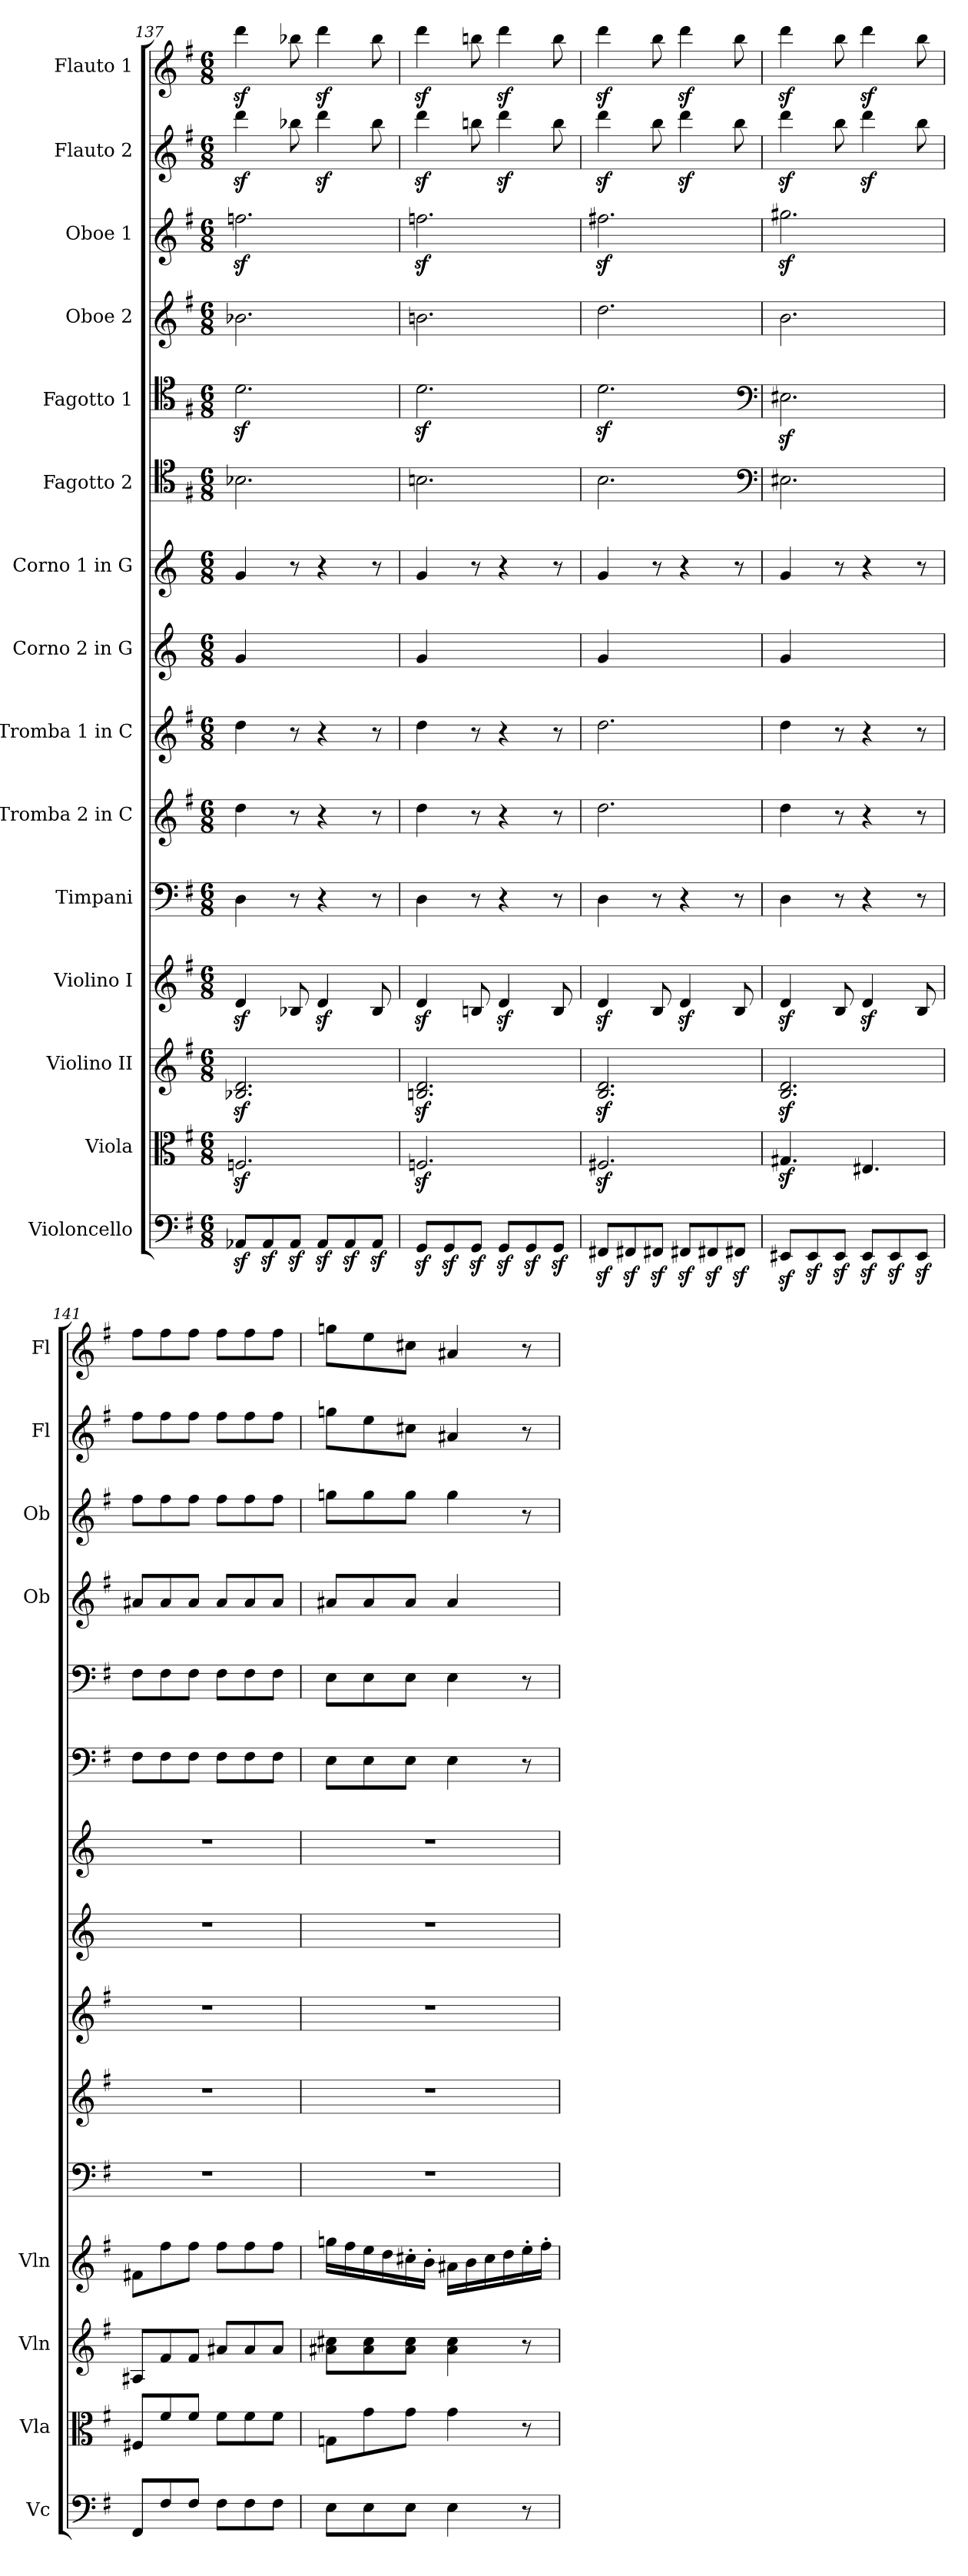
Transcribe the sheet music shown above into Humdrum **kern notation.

**kern	**kern	**kern	**kern	**kern	**kern	**kern	**kern	**kern	**kern	**kern	**kern	**kern	**kern	**kern
*part15	*part14	*part13	*part12	*part11	*part10	*part9	*part8	*part7	*part6	*part5	*part4	*part3	*part2	*part1
*staff15	*staff14	*staff13	*staff12	*staff11	*staff10	*staff9	*staff8	*staff7	*staff6	*staff5	*staff4	*staff3	*staff2	*staff1
*I"Violoncello	*I"Viola	*I"Violino II	*I"Violino I	*I"Timpani	*I"Tromba 2 in C	*I"Tromba 1 in C	*I"Corno 2 in G	*I"Corno 1 in G	*I"Fagotto 2	*I"Fagotto 1	*I"Oboe 2	*I"Oboe 1	*I"Flauto 2	*I"Flauto 1
*I'Vc	*I'Vla	*I'Vln	*I'Vln	*	*	*	*	*	*	*	*I'Ob	*I'Ob	*I'Fl	*I'Fl
*clefF4	*clefC3	*clefG2	*clefG2	*clefF4	*clefG2	*clefG2	*clefG2	*clefG2	*clefC4	*clefC4	*clefG2	*clefG2	*clefG2	*clefG2
*	*	*	*	*	*ITrd1c2	*ITrd1c2	*ITrd-4c-7	*ITrd-4c-7	*	*	*	*	*	*
*k[f#]	*k[f#]	*k[f#]	*k[f#]	*k[f#]	*k[b-]	*k[b-]	*k[f#]	*k[f#]	*k[f#]	*k[f#]	*k[f#]	*k[f#]	*k[f#]	*k[f#]
*G:	*G:	*G:	*G:	*G:	*F:	*F:	*G:	*G:	*G:	*G:	*G:	*G:	*G:	*G:
*M6/8	*M6/8	*M6/8	*M6/8	*M6/8	*M6/8	*M6/8	*M6/8	*M6/8	*M6/8	*M6/8	*M6/8	*M6/8	*M6/8	*M6/8
=137	=137	=137	=137	=137	=137	=137	=137	=137	=137	=137	=137	=137	=137	=137
8AA-Xz/L	2.Fnz	2.B-Xz 2.dz	4dz	4D	4cc	4cc	4dd	4dd	2.B-X	2.dz	2.b-X	2.ffnz	4dddz	4dddz
8AA-z/	.	.	.	.	.	.	.	.	.	.	.	.	.	.
8AA-z/J	.	.	8B-X	8r	8r	8r	8ryy	8r	.	.	.	.	8bb-X	8bb-X
8AA-z/L	.	.	4dz	4r	4r	4r	4ryy	4r	.	.	.	.	4dddz	4dddz
8AA-z/	.	.	.	.	.	.	.	.	.	.	.	.	.	.
8AA-z/J	.	.	8B-	8r	8r	8r	8ryy	8r	.	.	.	.	8bb-	8bb-
=138	=138	=138	=138	=138	=138	=138	=138	=138	=138	=138	=138	=138	=138	=138
8GGz/L	2.Fnz	2.Bnz 2.dz	4dz	4D	4cc	4cc	4dd	4dd	2.Bn	2.dz	2.bn	2.ffnz	4dddz	4dddz
8GGz/	.	.	.	.	.	.	.	.	.	.	.	.	.	.
8GGz/J	.	.	8Bn	8r	8r	8r	8ryy	8r	.	.	.	.	8bbn	8bbn
8GGz/L	.	.	4dz	4r	4r	4r	4ryy	4r	.	.	.	.	4dddz	4dddz
8GGz/	.	.	.	.	.	.	.	.	.	.	.	.	.	.
8GGz/J	.	.	8B	8r	8r	8r	8ryy	8r	.	.	.	.	8bb	8bb
=139	=139	=139	=139	=139	=139	=139	=139	=139	=139	=139	=139	=139	=139	=139
8FF#Xz/L	2.F#Xz	2.Bz 2.dz	4dz	4D	2.cc	2.cc	4dd	4dd	2.B	2.dz	2.dd	2.ff#Xz	4dddz	4dddz
8FF#Xz/	.	.	.	.	.	.	.	.	.	.	.	.	.	.
8FF#Xz/J	.	.	8B	8r	.	.	8ryy	8r	.	.	.	.	8bb	8bb
8FF#Xz/L	.	.	4dz	4r	.	.	4ryy	4r	.	.	.	.	4dddz	4dddz
8FF#Xz/	.	.	.	.	.	.	.	.	.	.	.	.	.	.
8FF#Xz/J	.	.	8B	8r	.	.	8ryy	8r	.	.	.	.	8bb	8bb
*	*	*	*	*	*	*	*	*	*clefF4	*clefF4	*	*	*	*
=140	=140	=140	=140	=140	=140	=140	=140	=140	=140	=140	=140	=140	=140	=140
8EE#Xz/L	4.G#Xz	2.Bz 2.dz	4dz	4D	4cc	4cc	4dd	4dd	2.E#X	2.E#Xz	2.b	2.gg#Xz	4dddz	4dddz
8EE#z/	.	.	.	.	.	.	.	.	.	.	.	.	.	.
8EE#z/J	.	.	8B	8r	8r	8r	8ryy	8r	.	.	.	.	8bb	8bb
8EE#z/L	4.E#X	.	4dz	4r	4r	4r	4ryy	4r	.	.	.	.	4dddz	4dddz
8EE#z/	.	.	.	.	.	.	.	.	.	.	.	.	.	.
8EE#z/J	.	.	8B	8r	8r	8r	8ryy	8r	.	.	.	.	8bb	8bb
=141	=141	=141	=141	=141	=141	=141	=141	=141	=141	=141	=141	=141	=141	=141
8FF#/L	8F#X/L	8A#X/L	8f#X\L	2.r	2.r	2.r	2.r	2.r	8F#\L	8F#\L	8a#X/L	8ff#\L	8ff#\L	8ff#\L
8F#/	8f#/	8f#/	8ff#\	.	.	.	.	.	8F#\	8F#\	8a#/	8ff#\	8ff#\	8ff#\
8F#/J	8f#/J	8f#/J	8ff#\J	.	.	.	.	.	8F#\J	8F#\J	8a#/J	8ff#\J	8ff#\J	8ff#\J
8F#\L	8f#\L	8a#X/L	8ff#\L	.	.	.	.	.	8F#\L	8F#\L	8a#/L	8ff#\L	8ff#\L	8ff#\L
8F#\	8f#\	8a#/	8ff#\	.	.	.	.	.	8F#\	8F#\	8a#/	8ff#\	8ff#\	8ff#\
8F#\J	8f#\J	8a#/J	8ff#\J	.	.	.	.	.	8F#\J	8F#\J	8a#/J	8ff#\J	8ff#\J	8ff#\J
=142	=142	=142	=142	=142	=142	=142	=142	=142	=142	=142	=142	=142	=142	=142
8E\L	8Gn\L	8a#X\ 8cc#X\L	16ggn\LL	2.r	2.r	2.r	2.r	2.r	8E\L	8E\L	8a#X/L	8ggn\L	8ggn\L	8ggn\L
.	.	.	16ff#\	.	.	.	.	.	.	.	.	.	.	.
8E\	8g\	8a#\ 8cc#\	16ee\	.	.	.	.	.	8E\	8E\	8a#/	8gg\	8ee\	8ee\
.	.	.	16dd\	.	.	.	.	.	.	.	.	.	.	.
8E\J	8g\J	8a#\ 8cc#\J	16cc#X'\	.	.	.	.	.	8E\J	8E\J	8a#/J	8gg\J	8cc#X\J	8cc#X\J
.	.	.	16b'\JJ	.	.	.	.	.	.	.	.	.	.	.
4E	4g	4a# 4cc#	16a#X\LL	.	.	.	.	.	4E	4E	4a#	4gg	4a#X	4a#X
.	.	.	16b\	.	.	.	.	.	.	.	.	.	.	.
.	.	.	16cc#\	.	.	.	.	.	.	.	.	.	.	.
.	.	.	16dd\	.	.	.	.	.	.	.	.	.	.	.
8r	8r	8r	16ee'\	.	.	.	.	.	8r	8r	8ryy	8r	8r	8r
.	.	.	16ff#'\JJ	.	.	.	.	.	.	.	.	.	.	.
=	=	=	=	=	=	=	=	=	=	=	=	=	=	=
*-	*-	*-	*-	*-	*-	*-	*-	*-	*-	*-	*-	*-	*-	*-
